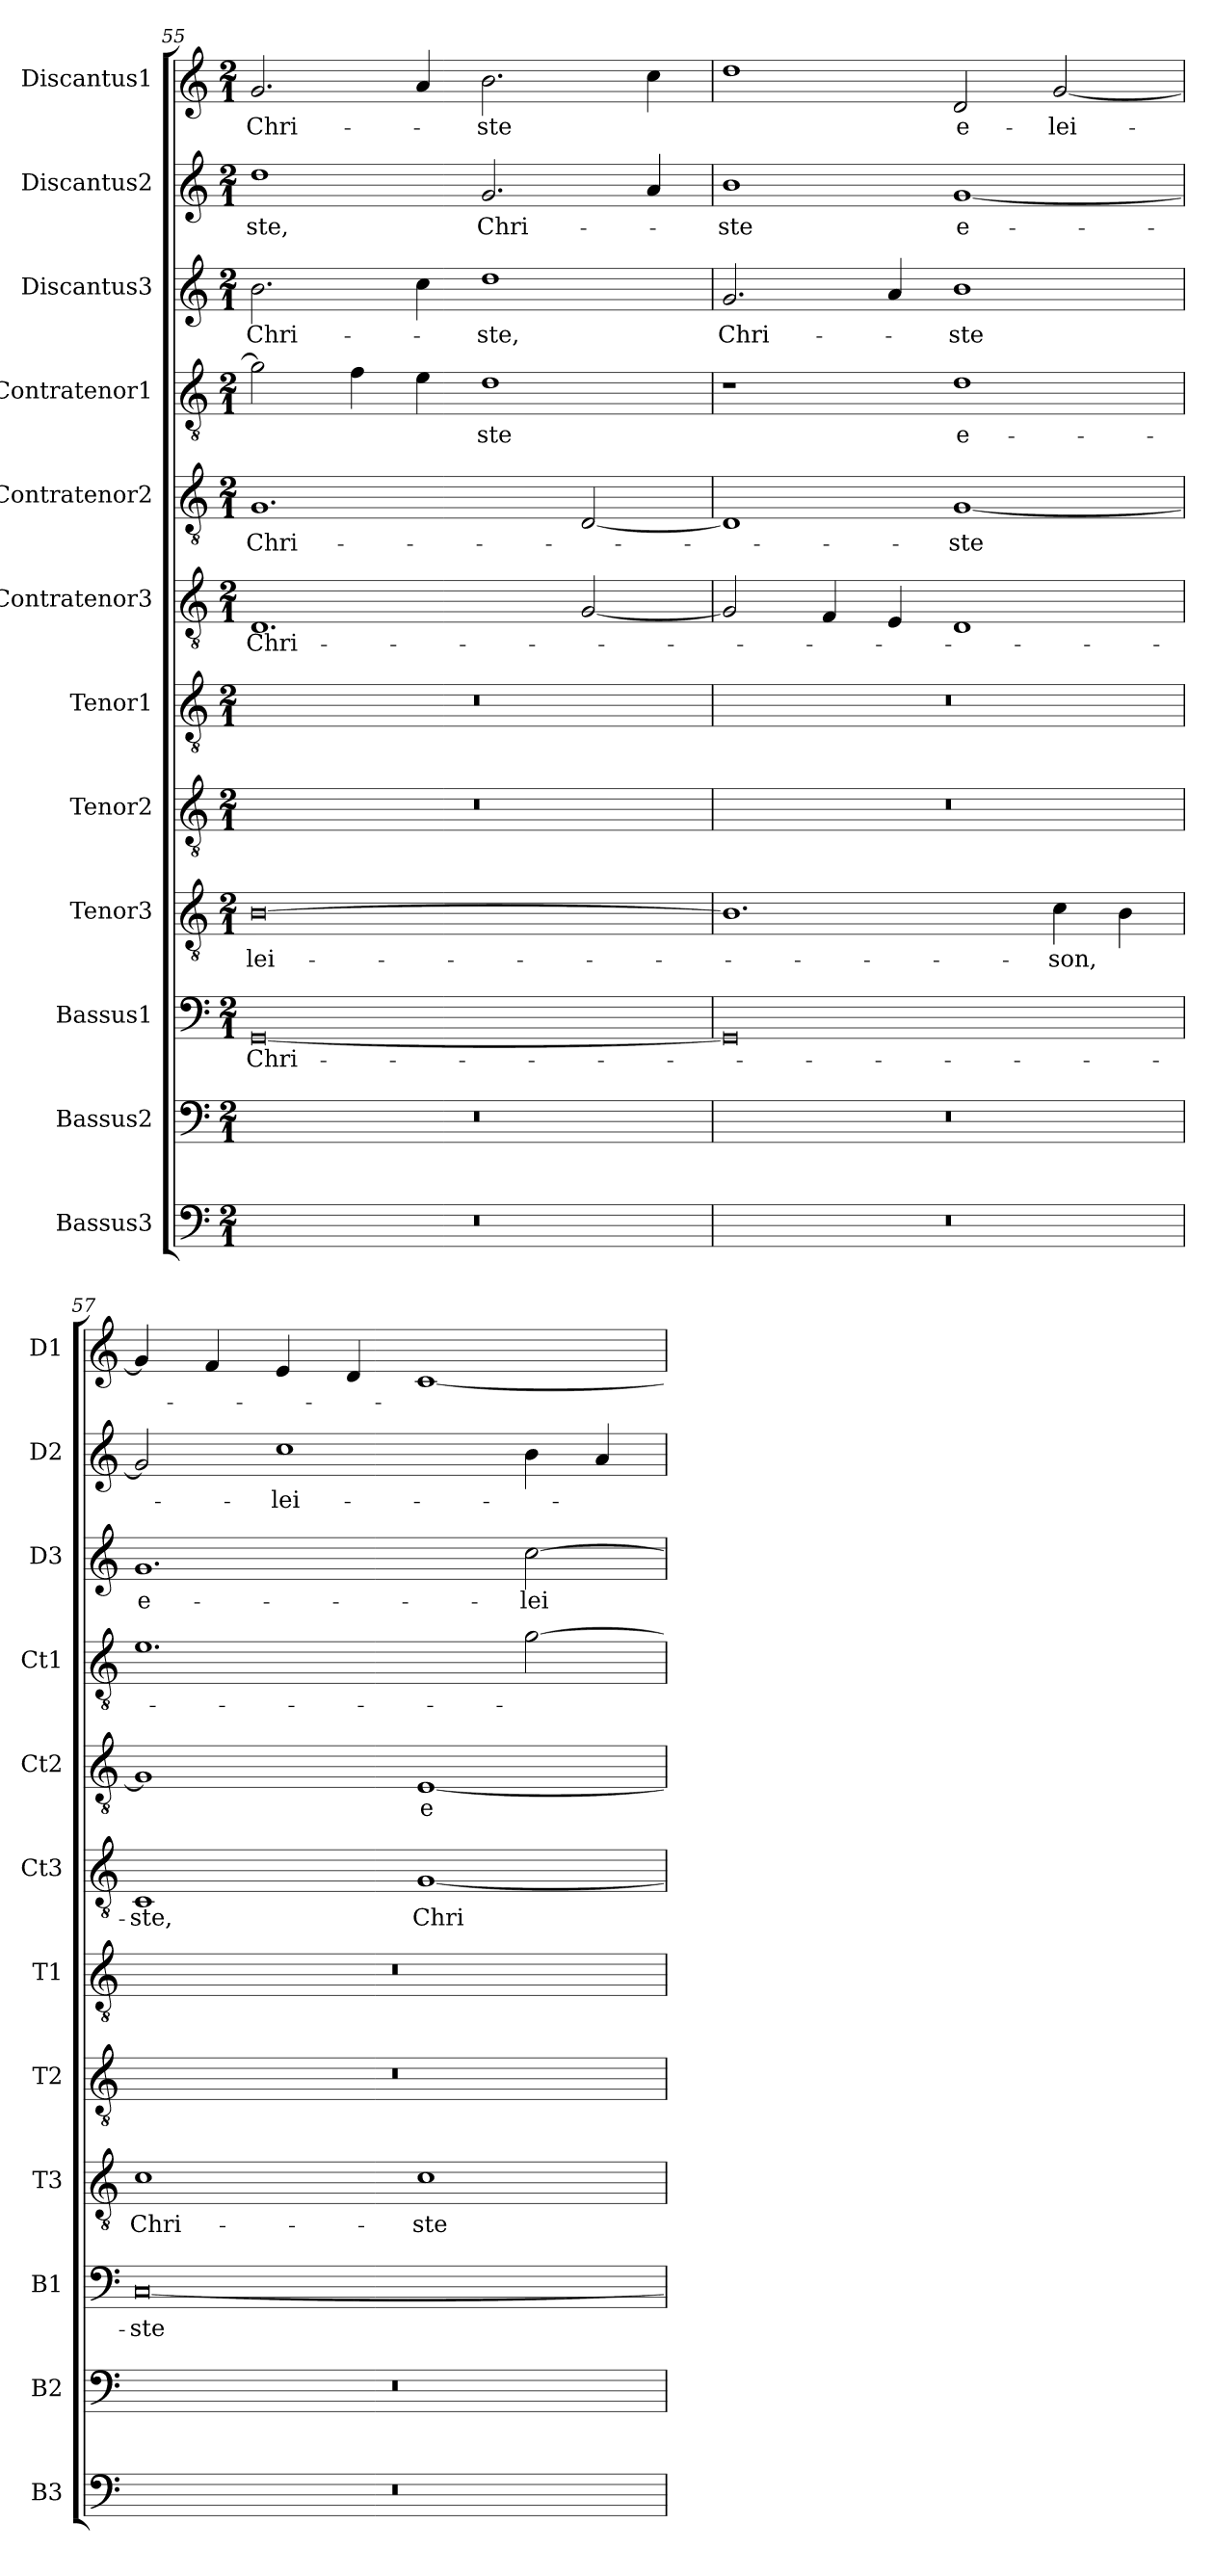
**kern	**kern	**kern	**text	**kern	**text	**kern	**kern	**kern	**text	**kern	**text	**kern	**text	**kern	**text	**kern	**text	**kern	**text
*part12	*part11	*part10	*part10	*part9	*part9	*part8	*part7	*part6	*part6	*part5	*part5	*part4	*part4	*part3	*part3	*part2	*part2	*part1	*part1
*staff12	*staff11	*staff10	*staff10	*staff9	*staff9	*staff8	*staff7	*staff6	*staff6	*staff5	*staff5	*staff4	*staff4	*staff3	*staff3	*staff2	*staff2	*staff1	*staff1
*I"Bassus3	*I"Bassus2	*I"Bassus1	*	*I"Tenor3	*	*I"Tenor2	*I"Tenor1	*I"Contratenor3	*	*I"Contratenor2	*	*I"Contratenor1	*	*I"Discantus3	*	*I"Discantus2	*	*I"Discantus1	*
*I'B3	*I'B2	*I'B1	*	*I'T3	*	*I'T2	*I'T1	*I'Ct3	*	*I'Ct2	*	*I'Ct1	*	*I'D3	*	*I'D2	*	*I'D1	*
*clefF4	*clefF4	*clefF4	*	*clefGv2	*	*clefGv2	*clefGv2	*clefGv2	*	*clefGv2	*	*clefGv2	*	*clefG2	*	*clefG2	*	*clefG2	*
*k[]	*k[]	*k[]	*	*k[]	*	*k[]	*k[]	*k[]	*	*k[]	*	*k[]	*	*k[]	*	*k[]	*	*k[]	*
*M2/1	*M2/1	*M2/1	*	*M2/1	*	*M2/1	*M2/1	*M2/1	*	*M2/1	*	*M2/1	*	*M2/1	*	*M2/1	*	*M2/1	*
=55	=55	=55	=55	=55	=55	=55	=55	=55	=55	=55	=55	=55	=55	=55	=55	=55	=55	=55	=55
0r	0r	[0GG	Chri-	[0B	-lei-	0r	0r	1.D	Chri-	1.G	Chri-	2g]	.	2.b	Chri-	1dd	-ste,	2.g	Chri-
.	.	.	.	.	.	.	.	.	.	.	.	4f	.	.	.	.	.	.	.
.	.	.	.	.	.	.	.	.	.	.	.	4e	.	4cc	.	.	.	4a	.
.	.	.	.	.	.	.	.	.	.	.	.	1d	-ste	1dd	-ste,	2.g	Chri-	2.b	-ste
.	.	.	.	.	.	.	.	[2G	.	[2D	.	.	.	.	.	.	.	.	.
.	.	.	.	.	.	.	.	.	.	.	.	.	.	.	.	4a	.	4cc	.
=56	=56	=56	=56	=56	=56	=56	=56	=56	=56	=56	=56	=56	=56	=56	=56	=56	=56	=56	=56
0r	0r	0GG]	.	1.B]	.	0r	0r	2G]	.	1D]	.	1r	.	2.g	Chri-	1b	-ste	1dd	.
.	.	.	.	.	.	.	.	4F	.	.	.	.	.	.	.	.	.	.	.
.	.	.	.	.	.	.	.	4E	.	.	.	.	.	4a	.	.	.	.	.
.	.	.	.	.	.	.	.	1D	.	[1G	-ste	1d	e-	1b	-ste	[1g	e-	2d	e-
.	.	.	.	4c	-son,	.	.	.	.	.	.	.	.	.	.	.	.	[2g	-lei-
.	.	.	.	4B	.	.	.	.	.	.	.	.	.	.	.	.	.	.	.
=57	=57	=57	=57	=57	=57	=57	=57	=57	=57	=57	=57	=57	=57	=57	=57	=57	=57	=57	=57
0r	0r	[0C	-ste	1c	Chri-	0r	0r	1C	-ste,	1G]	.	1.e	.	1.g	e-	2g]	.	4g]	.
.	.	.	.	.	.	.	.	.	.	.	.	.	.	.	.	.	.	4f	.
.	.	.	.	.	.	.	.	.	.	.	.	.	.	.	.	1cc	-lei-	4e	.
.	.	.	.	.	.	.	.	.	.	.	.	.	.	.	.	.	.	4d	.
.	.	.	.	1c	-ste	.	.	[1G	Chri-	[1E	e-	.	.	.	.	.	.	[1c	.
.	.	.	.	.	.	.	.	.	.	.	.	[2g	.	[2cc	-lei-	4b	.	.	.
.	.	.	.	.	.	.	.	.	.	.	.	.	.	.	.	4a	.	.	.
=	=	=	=	=	=	=	=	=	=	=	=	=	=	=	=	=	=	=	=
*-	*-	*-	*-	*-	*-	*-	*-	*-	*-	*-	*-	*-	*-	*-	*-	*-	*-	*-	*-
